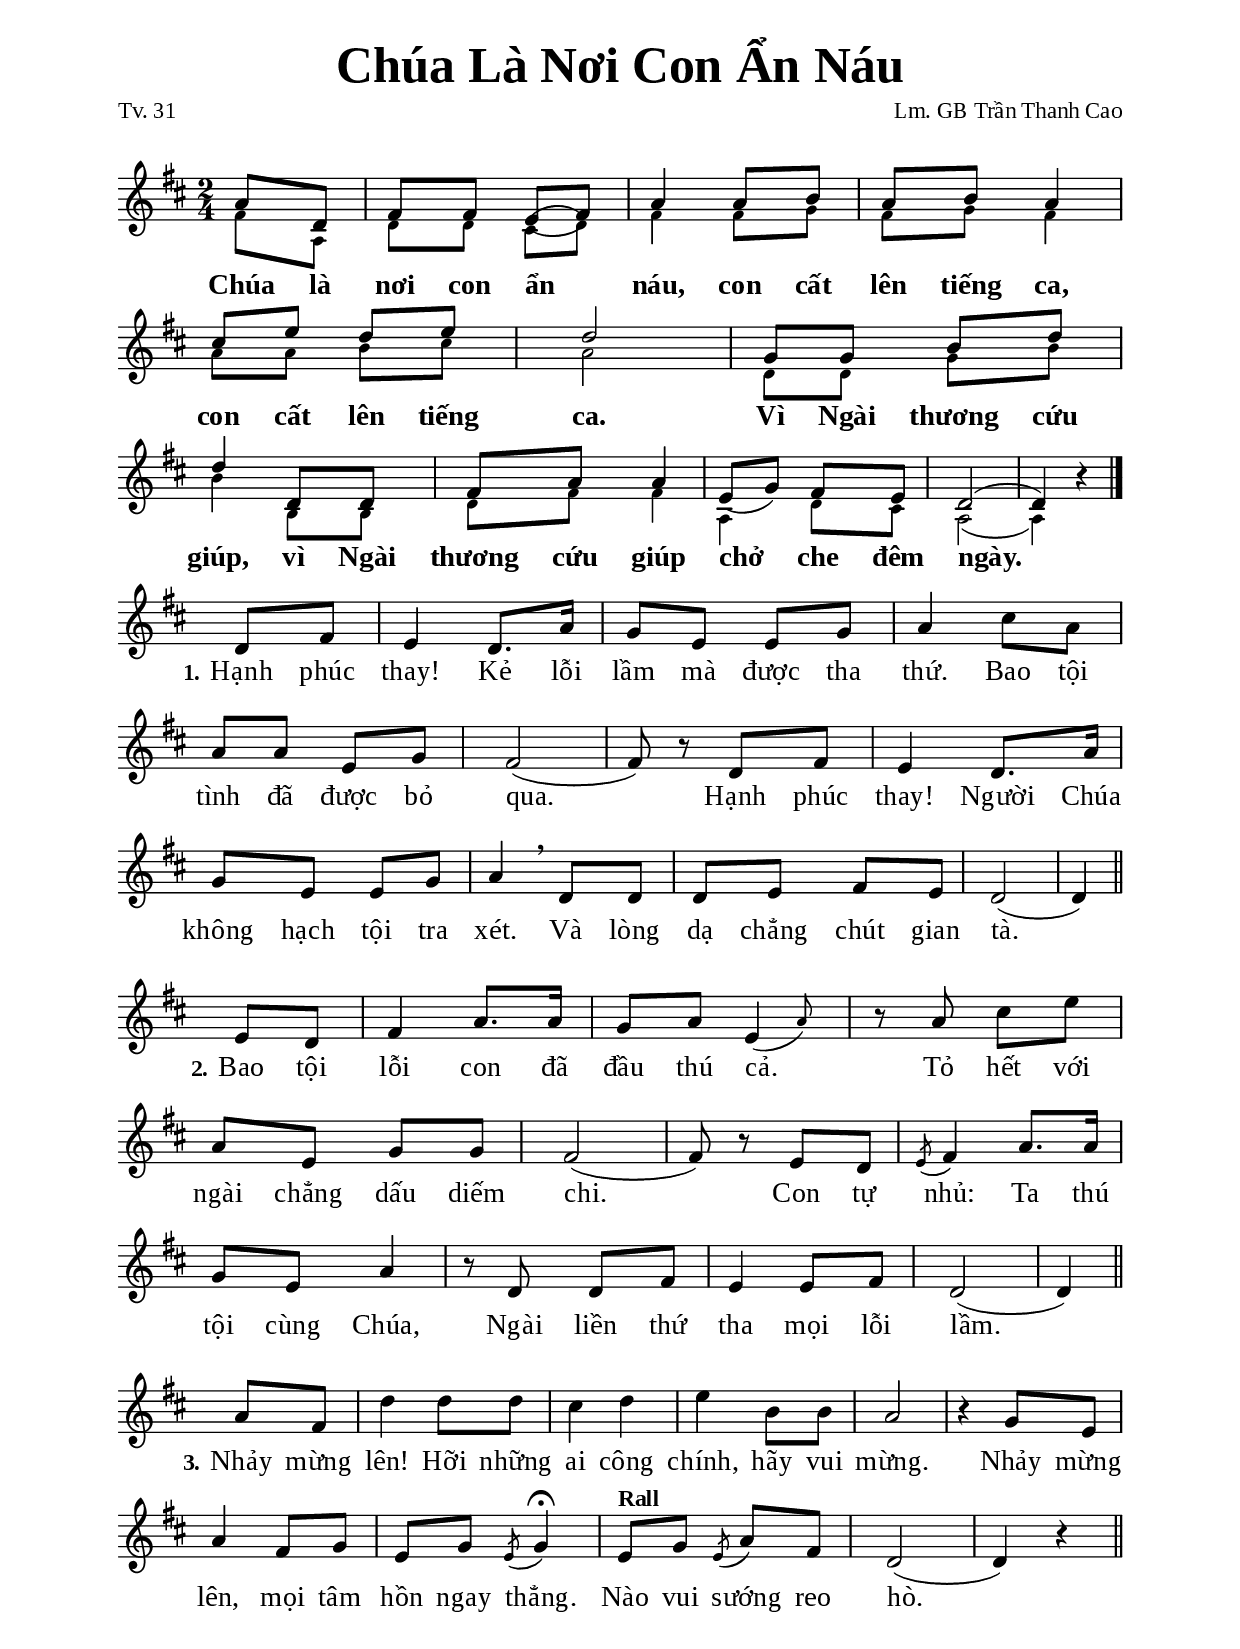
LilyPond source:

% Cài đặt chung
\version "2.22.1"
\include "english.ly"

\header {
  title = \markup { \fontsize #3 "Chúa Là Nơi Con Ẩn Náu" }
  poet = "Tv. 31"
  composer = "Lm. GB Trần Thanh Cao"
  arranger = " "
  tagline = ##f
}

\paper {
  #(set-paper-size "a4")
  top-margin = 10\mm
  bottom-margin = 10\mm
  left-margin = 20\mm
  right-margin = 20\mm
  indent = #0
  #(define fonts
    (make-pango-font-tree
      "Liberation Serif"
      "Liberation Serif"
      "Liberation Serif"
      (/ 20 20)))
  page-count = #1
}

% Nhạc điệp khúc
nhacDiepKhucSop = \relative c'' {
  \partial 4 a8 d, |
  fs fs e _(fs) |
  a4 a8 b |
  a b a4 |
  cs8 e d e |
  d2 |
  g,8 g b d |
  d4 d,8 d |
  fs a a4 |
  e8 _(g) fs e |
  d2 ( |
  d4) r \bar "|."
}

nhacDiepKhucBass = \relative c' {
  \override NoteHead.font-size = #-2
  \partial 4 fs8 a, |
  d d cs ^(d) |
  fs4 fs8 g |
  fs g fs4 |
  a8 a b cs |
  a2 |
  d,8 d g b |
  b4 b,8 b |
  d fs fs4 |
  a, d8 cs |
  a2 ( |
  a4) r
}

% Nhạc phiên khúc
nhacPhienKhucMot = \relative c' {
  \partial 4 d8 fs |
  e4 d8. a'16 |
  g8 e e g |
  a4 cs8 a |
  a a e g |
  fs2 ( |
  fs8) r d fs |
  e4 d8. a'16 |
  g8 e e g |
  a4 \breathe d,8 d |
  d e fs e |
  d2 ( |
  d4) \bar "||"
}

nhacPhienKhucHai = \relative c' {
  \partial 4 e8 d |
  fs4 a8. a16 |
  g8 a \afterGrace e4 (a8) |
  r8 a cs e |
  a, e g g |
  fs2 ( |
  fs8) r e d |
  \acciaccatura e8 fs4 a8. a16 |
  g8 e a4 |
  r8 d, d fs |
  e4 e8 fs |
  d2 ( |
  d4) \bar "||"
}

nhacPhienKhucBa = \relative c'' {
  \partial 4 a8 fs |
  d'4 d8 d |
  cs4 d |
  e b8 b |
  a2 |
  r4 g8 e |
  a4 fs8 g |
  e g \acciaccatura e8 g4 \fermata |
  \tempo "Rall" e8 g \acciaccatura e8 a fs |
  d2 ( |
  d4) r \bar "||"
}

% Lời điệp khúc
loiDiepKhuc = \lyricmode {
  Chúa là nơi con ẩn náu, con cất lên tiếng ca,
  con cất lên tiếng ca.
  Vì Ngài thương cứu giúp,
  vì Ngài thương cứu giúp chở che đêm ngày.
}

% Lời phiên khúc
loiPhienKhucMot = \lyricmode {
  \set stanza = #"1."
  Hạnh phúc thay! Kẻ lỗi lầm mà được tha thứ.
  Bao tội tình đã được bỏ qua.
  Hạnh phúc thay! Người Chúa không hạch tội tra xét.
  Và lòng dạ chẳng chút gian tà.
}

loiPhienKhucHai = \lyricmode {
  \set stanza = #"2."
  Bao tội lỗi con đã đầu thú cả.
  Tỏ hết với ngài chẳng dấu diếm chi.
  Con tự nhủ: Ta thú tội cùng Chúa,
  Ngài liền thứ tha mọi lỗi lầm.
}

loiPhienKhucBa = \lyricmode {
  \set stanza = #"3."
  Nhảy mừng lên! Hỡi những ai công chính,
  hãy vui mừng.
  Nhảy mừng lên, mọi tâm hồn ngay thẳng.
  Nào vui sướng reo hò.
}


% Dàn trang
\score {
  \new ChoirStaff <<
    \new Staff = diepKhuc \with {
        \consists "Merge_rests_engraver"
        %\magnifyStaff #(magstep +1)
      }
      <<
      \new Voice = beSop {
        \voiceOne \key d \major \time 2/4 \nhacDiepKhucSop
      }
      \new Voice = beBas {
        \voiceTwo \key d \major \time 2/4 \nhacDiepKhucBass
      }
    >>
    \new Lyrics \lyricsto beSop \loiDiepKhuc
  >>
  \layout {
    \override Lyrics.LyricText.font-series = #'bold
    \override Lyrics.LyricText.font-size = #+2
    \override Lyrics.LyricSpace.minimum-distance = #3.2
    \override Score.BarNumber.break-visibility = ##(#f #f #f)
    \override Score.SpacingSpanner.uniform-stretching = ##t
  }
}

\score {
  \new ChoirStaff <<
    \new Staff = phienKhuc \with {
        %\magnifyStaff #(magstep +1)
      }
      <<
      \new Voice = beSop {
        \key d \major \time 2/4 \nhacPhienKhucMot
      }
    >>
    \new Lyrics \lyricsto beSop \loiPhienKhucMot
  >>
  \layout {
    \override Staff.TimeSignature.transparent = ##t
    \override Lyrics.LyricText.font-size = #+2
    \override Lyrics.LyricSpace.minimum-distance = #2.5
    \override Score.BarNumber.break-visibility = ##(#f #f #f)
    \override Score.SpacingSpanner.uniform-stretching = ##t
  }
}

\score {
  \new ChoirStaff <<
    \new Staff = phienKhuc \with {
        %\magnifyStaff #(magstep +1)
      }
      <<
      \new Voice = beSop {
        \key d \major \time 2/4 \nhacPhienKhucHai
      }
    >>
    \new Lyrics \lyricsto beSop \loiPhienKhucHai
  >>
  \layout {
    \override Staff.TimeSignature.transparent = ##t
    \override Lyrics.LyricText.font-size = #+2
    \override Lyrics.LyricSpace.minimum-distance = #3.0
    \override Score.BarNumber.break-visibility = ##(#f #f #f)
    \override Score.SpacingSpanner.uniform-stretching = ##t
  }
}

\score {
  \new ChoirStaff <<
    \new Staff = phienKhuc \with {
        %\magnifyStaff #(magstep +1)
      }
      <<
      \new Voice = beSop {
        \key d \major \time 2/4 \nhacPhienKhucBa
      }
    >>
    \new Lyrics \lyricsto beSop \loiPhienKhucBa
  >>
  \layout {
    \override Staff.TimeSignature.transparent = ##t
    \override Lyrics.LyricText.font-size = #+2
    \override Lyrics.LyricSpace.minimum-distance = #1.2
    \override Score.BarNumber.break-visibility = ##(#f #f #f)
    \override Score.SpacingSpanner.uniform-stretching = ##t
  }
}
